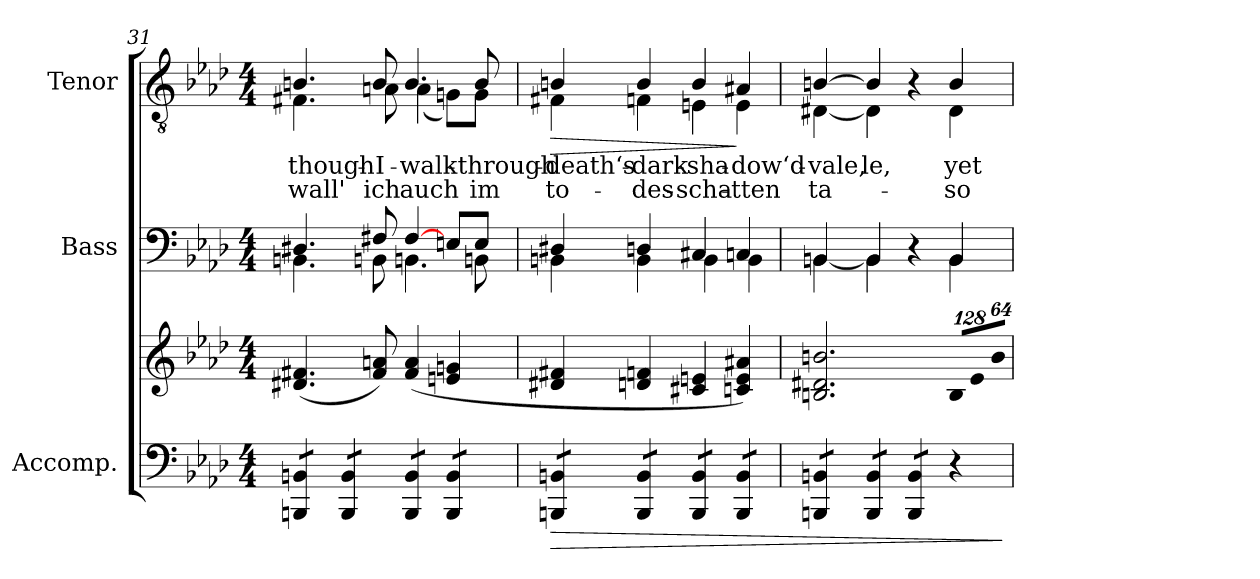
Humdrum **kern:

**kern	**kern	**dynam	**kern	**kern	**text	**text	**dynam
*part3	*part3	*part3	*part2	*part1	*part1	*part1	*part1
*staff4	*staff3	*staff3/4	*staff2	*staff1	*staff1	*staff1	*staff1
*I"Accomp.	*	*	*I"Bass	*I"Tenor	*	*	*
*	*	*	*I'B.	*I'T.	*	*	*
!!LO:PB:g=z
*clefF4	*clefG2	*	*clefF4	*clefGv2	*	*	*
*	*	*	*	*ITrd7c12	*	*	*
*k[b-e-a-d-]	*k[b-e-a-d-]	*	*k[b-e-a-d-]	*k[b-e-a-d-]	*	*	*
*A-:	*A-:	*	*A-:	*A-:	*	*	*
*M4/4	*M4/4	*	*M4/4	*M4/4	*	*	*
*Xbrackettup	*	*	*	*	*	*	*
=31	=31	=31	=31	=31	=31	=31	=31
*	*	*	*^	*	*	*	*
!	!	!	!	!	!	!LO:LY:b:color=#000000	!LO:LY:b:color=#000000	!
*	*	*	*	*	*^	*	*	*
*tremolo	*	*	*	*	*	*	*	*	*
12BBBni/ 12BBniL	(4.d#Xi/ 4.f#Xi	.	4.D#Xi/	4.BBni\	4.BBni/	4.FF#Xi\	-though-	wall'	.
12BBBni/ 12BBni	.	.	.	.	.	.	.	.	.
12BBBni/ 12BBniJ	.	.	.	.	.	.	.	.	.
12BBBi/ 12BBiL	.	.	.	.	.	.	.	.	.
12BBBi/ 12BBi	.	.	.	.	.	.	.	.	.
!	!	!	!	!	!	!	!LO:LY:b:color=#000000	!LO:LY:b:color=#000000	!
.	8f#i/ 8ani)	.	8F#Xi/	8BBni\	8BBi/	8AAni\	-I-	ich	.
12BBBi/ 12BBiJ	.	.	.	.	.	.	.	.	.
!	!	!	!	!	!	!	!LO:LY:b:color=#000000	!LO:LY:b:color=#000000	!
12BBBi/ 12BBiL	(4f#i/ 4ai	.	[4F#i/	4.BBni\	4.BBi/	(4AAi\	-walk-	auch	.
12BBBi/ 12BBi	.	.	.	.	.	.	.	.	.
12BBBi/ 12BBiJ	.	.	.	.	.	.	.	.	.
12BBBi/ 12BBiL	4eni/ 4gni	.	8Eni/L	.	.	8GGni\L)	.	.	.
12BBBi/ 12BBi	.	.	.	.	.	.	.	.	.
!	!	!	!	!	!	!	!LO:LY:b:color=#000000	!LO:LY:b:color=#000000	!
.	.	.	8Ei/J	8BBni\	8BBi/	8GGi\J	-through-	im	.
12BBBi/ 12BBiJ	.	.	.	.	.	.	.	.	.
=32	=32	=32	=32	=32	=32	=32	=32	=32	=32
!	!	!LO:HP:b=2	!	!	!	!	!	!	!
!	!	!	!	!	!	!	!LO:LY:b:color=#000000	!LO:LY:b:color=#000000	!LO:HP:b
12BBBni/ 12BBniL	4d#Xi/ 4f#Xi	>	4D#Xi/	4BBni\	4BBni/	4FF#Xi\	-death‘s-	to-	>
12BBBni/ 12BBni	.	.	.	.	.	.	.	.	.
12BBBni/ 12BBniJ	.	.	.	.	.	.	.	.	.
!	!	!	!	!	!	!	!LO:LY:b:color=#000000	!LO:LY:b:color=#000000	!
12BBBi/ 12BBiL	4dni/ 4fni	.	4Dni/	4BBi\	4BBi/	4FFni\	-dark-	-des-	.
12BBBi/ 12BBi	.	.	.	.	.	.	.	.	.
12BBBi/ 12BBiJ	.	.	.	.	.	.	.	.	.
!	!	!	!	!	!	!	!LO:LY:b:color=#000000	!LO:LY:b:color=#000000	!
12BBBi/ 12BBiL	4c#Xi/ 4eni	.	4C#Xi/	4BBi\	4BBi/	4EEni\	-sha-	-scha-	.
12BBBi/ 12BBi	.	.	.	.	.	.	.	.	.
12BBBi/ 12BBiJ	.	.	.	.	.	.	.	.	.
!	!	!	!	!	!	!	!LO:LY:b:color=#000000	!LO:LY:b:color=#000000	!
12BBBi/ 12BBiL	4cni/ 4ei 4a#Xi)	.	4Cni/	4BBi\	4AA#Xi/	4EEi\	-dow‘d-	-tten	]
12BBBi/ 12BBi	.	.	.	.	.	.	.	.	.
12BBBi/ 12BBiJ	.	.	.	.	.	.	.	.	.
=33	=33	=33	=33	=33	=33	=33	=33	=33	=33
!	!	!	!	!	!	!	!LO:LY:b:color=#000000	!LO:LY:b:color=#000000	!
12BBBni/ 12BBniL	2.Bni/ 2.d#Xi 2.bni	.	4BBni/	[4BBi\	[4BBni/	[4DD#Xi\	-vale,	ta-	.
12BBBni/ 12BBni	.	.	.	.	.	.	.	.	.
12BBBni/ 12BBniJ	.	.	.	.	.	.	.	.	.
!	!	!	!	!	!	!	!LO:LY:b:color=#000000	!	!
12BBBi/ 12BBiL	.	.	4BBi/]	4BBi\	4BBi/]	4DD#i\]	-le,	.	.
12BBBi/ 12BBi	.	.	.	.	.	.	.	.	.
12BBBi/ 12BBiJ	.	.	.	.	.	.	.	.	.
12BBBi/ 12BBiL	.	.	4r	4ryy	4r	4ryy	.	.	.
12BBBi/ 12BBi	.	.	.	.	.	.	.	.	.
12BBBi/ 12BBiJ	.	.	.	.	.	.	.	.	.
*Xtremolo	*	*	*	*	*	*	*	*	*
*	*Xbrackettup	*	*	*	*	*	*	*	*
!	!LO:N:vis=8	!	!	!	!	!	!	!	!
!	!	!	!	!	!	!	!LO:LY:b:color=#000000	!LO:LY:b:color=#000000	!
4r	1024%85Bi/L	.	4BBi/	4BBi\	4BBi/	4DD#i\	yet-	so	.
!	!LO:N:vis=8	!	!	!	!	!	!	!	!
.	1024%85e-i/	.	.	.	.	.	.	.	.
!	!LO:N:vis=8	!	!	!	!	!	!	!	!
.	512%43bi/J	.	.	.	.	.	.	.	.
*	*	*	*v	*v	*	*	*	*	*
*	*	*	*	*v	*v	*	*	*
.	.	]	.	.	.	.	.
=	=	=	=	=	=	=	=
*-	*-	*-	*-	*-	*-	*-	*-
